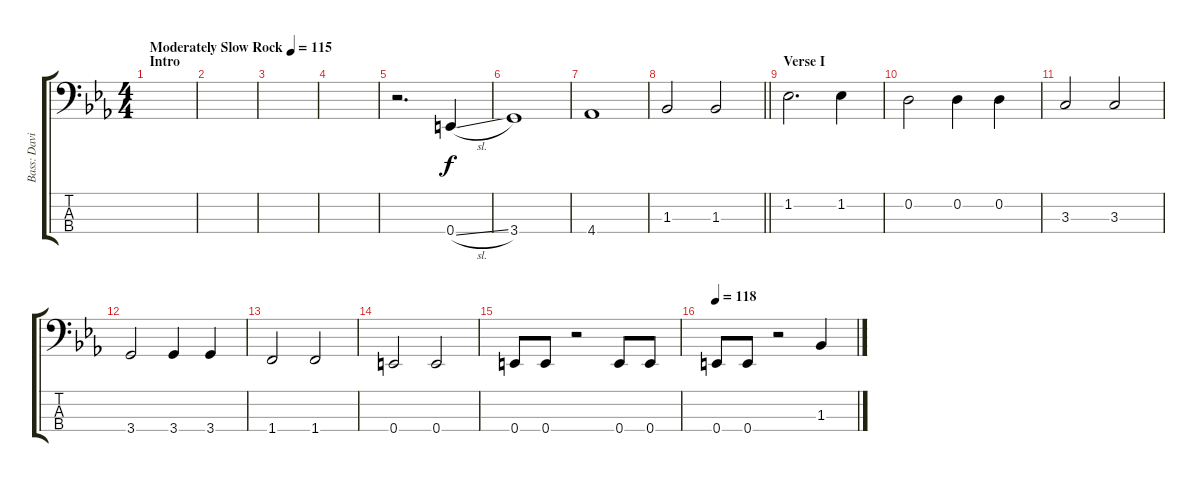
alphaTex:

\track ("Bass: David" "Bass: Davi") {instrument electricbassfinger}
\staff {score tabs}
\tuning (G2 D2 A1 E1) {hide}
\ts (4 4)
\section ("" "Intro")
\tempo (115 "Moderately Slow Rock")
\clef f4
\ks eb
|
|
|
|
r.2{d} 0.4{sl}.4 |
3.4.1 |
4.4.1 |
\barLineRight lightlight
1.3.2 1.3.2 |
\section ("" "Verse I")
1.2.2{d} 1.2.4 |
0.2.2 0.2.4 0.2.4 |
3.3.2 3.3.2 |
3.4.2 3.4.4 3.4.4 |
1.4.2 1.4.2 |
0.4.2 0.4.2 |
0.4.8 0.4.8 r.2 0.4.8 0.4.8 |
\tempo 118
0.4.8 0.4.8 r.2 1.3.4
